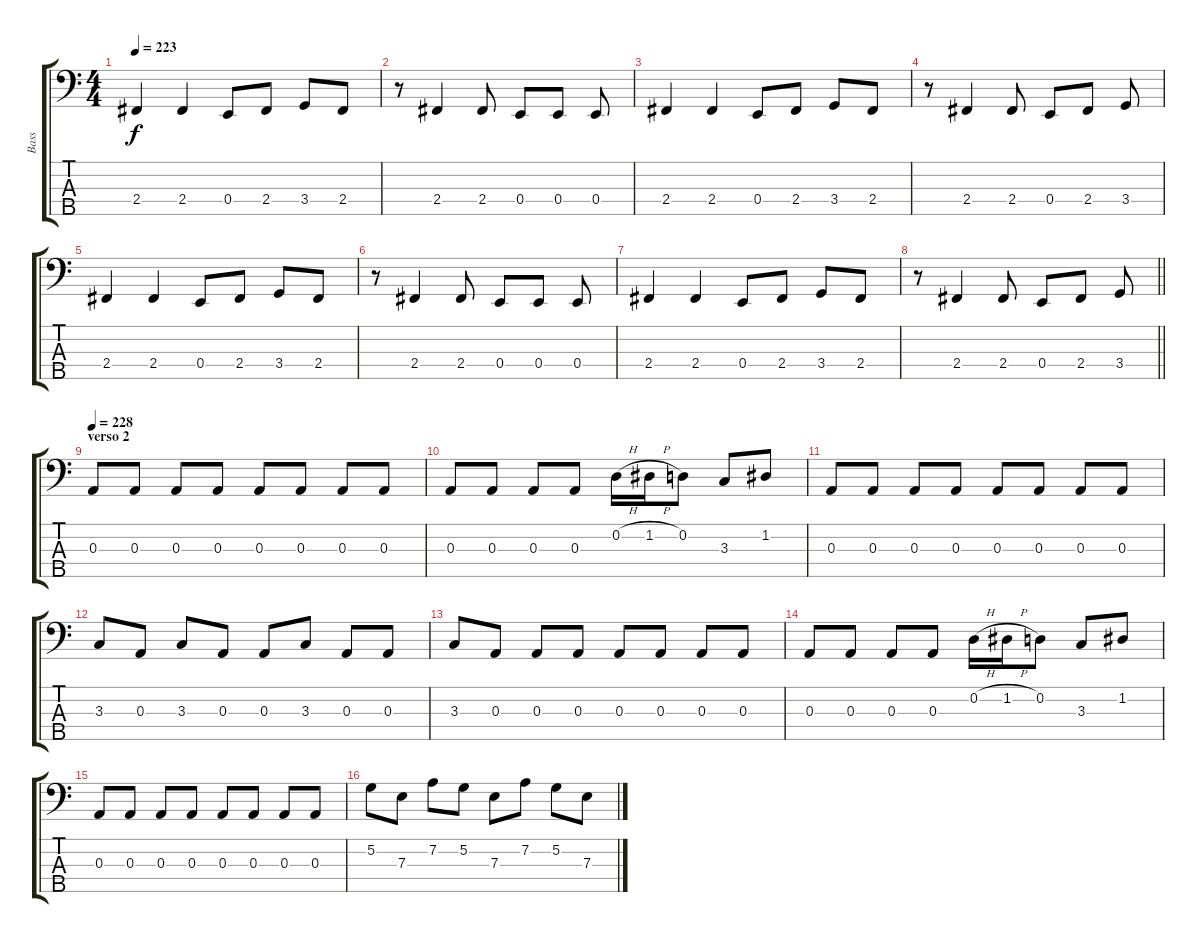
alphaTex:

\track ("Bass" "Bass") {instrument electricbasspick}
\staff {score tabs}
\tuning (G2 D2 A1 E1 B0) {hide}
\ts (4 4)
\tempo 223
\clef f4
\ks c
2.4.4{dy f} 2.4.4 0.4.8 2.4.8 3.4.8 2.4.8 |
r.8 2.4.4 2.4.8 0.4.8 0.4.8 0.4.8 |
2.4.4 2.4.4 0.4.8 2.4.8 3.4.8 2.4.8 |
r.8 2.4.4 2.4.8 0.4.8 2.4.8 3.4.8 |
2.4.4 2.4.4 0.4.8 2.4.8 3.4.8 2.4.8 |
r.8 2.4.4 2.4.8 0.4.8 0.4.8 0.4.8 |
2.4.4 2.4.4 0.4.8 2.4.8 3.4.8 2.4.8 |
\barLineRight lightlight
r.8 2.4.4 2.4.8 0.4.8 2.4.8 3.4.8 |
\section ("" "verso 2")
\tempo 228
0.3.8 0.3.8 0.3.8 0.3.8 0.3.8 0.3.8 0.3.8 0.3.8 |
0.3.8 0.3.8 0.3.8 0.3.8 0.2{h}.16 1.2{h}.16 0.2.8 3.3.8 1.2.8 |
0.3.8 0.3.8 0.3.8 0.3.8 0.3.8 0.3.8 0.3.8 0.3.8 |
3.3.8 0.3.8 3.3.8 0.3.8 0.3.8 3.3.8 0.3.8 0.3.8 |
3.3.8 0.3.8 0.3.8 0.3.8 0.3.8 0.3.8 0.3.8 0.3.8 |
0.3.8 0.3.8 0.3.8 0.3.8 0.2{h}.16 1.2{h}.16 0.2.8 3.3.8 1.2.8 |
0.3.8 0.3.8 0.3.8 0.3.8 0.3.8 0.3.8 0.3.8 0.3.8 |
5.2.8 7.3.8 7.2.8 5.2.8 7.3.8 7.2.8 5.2.8 7.3.8
